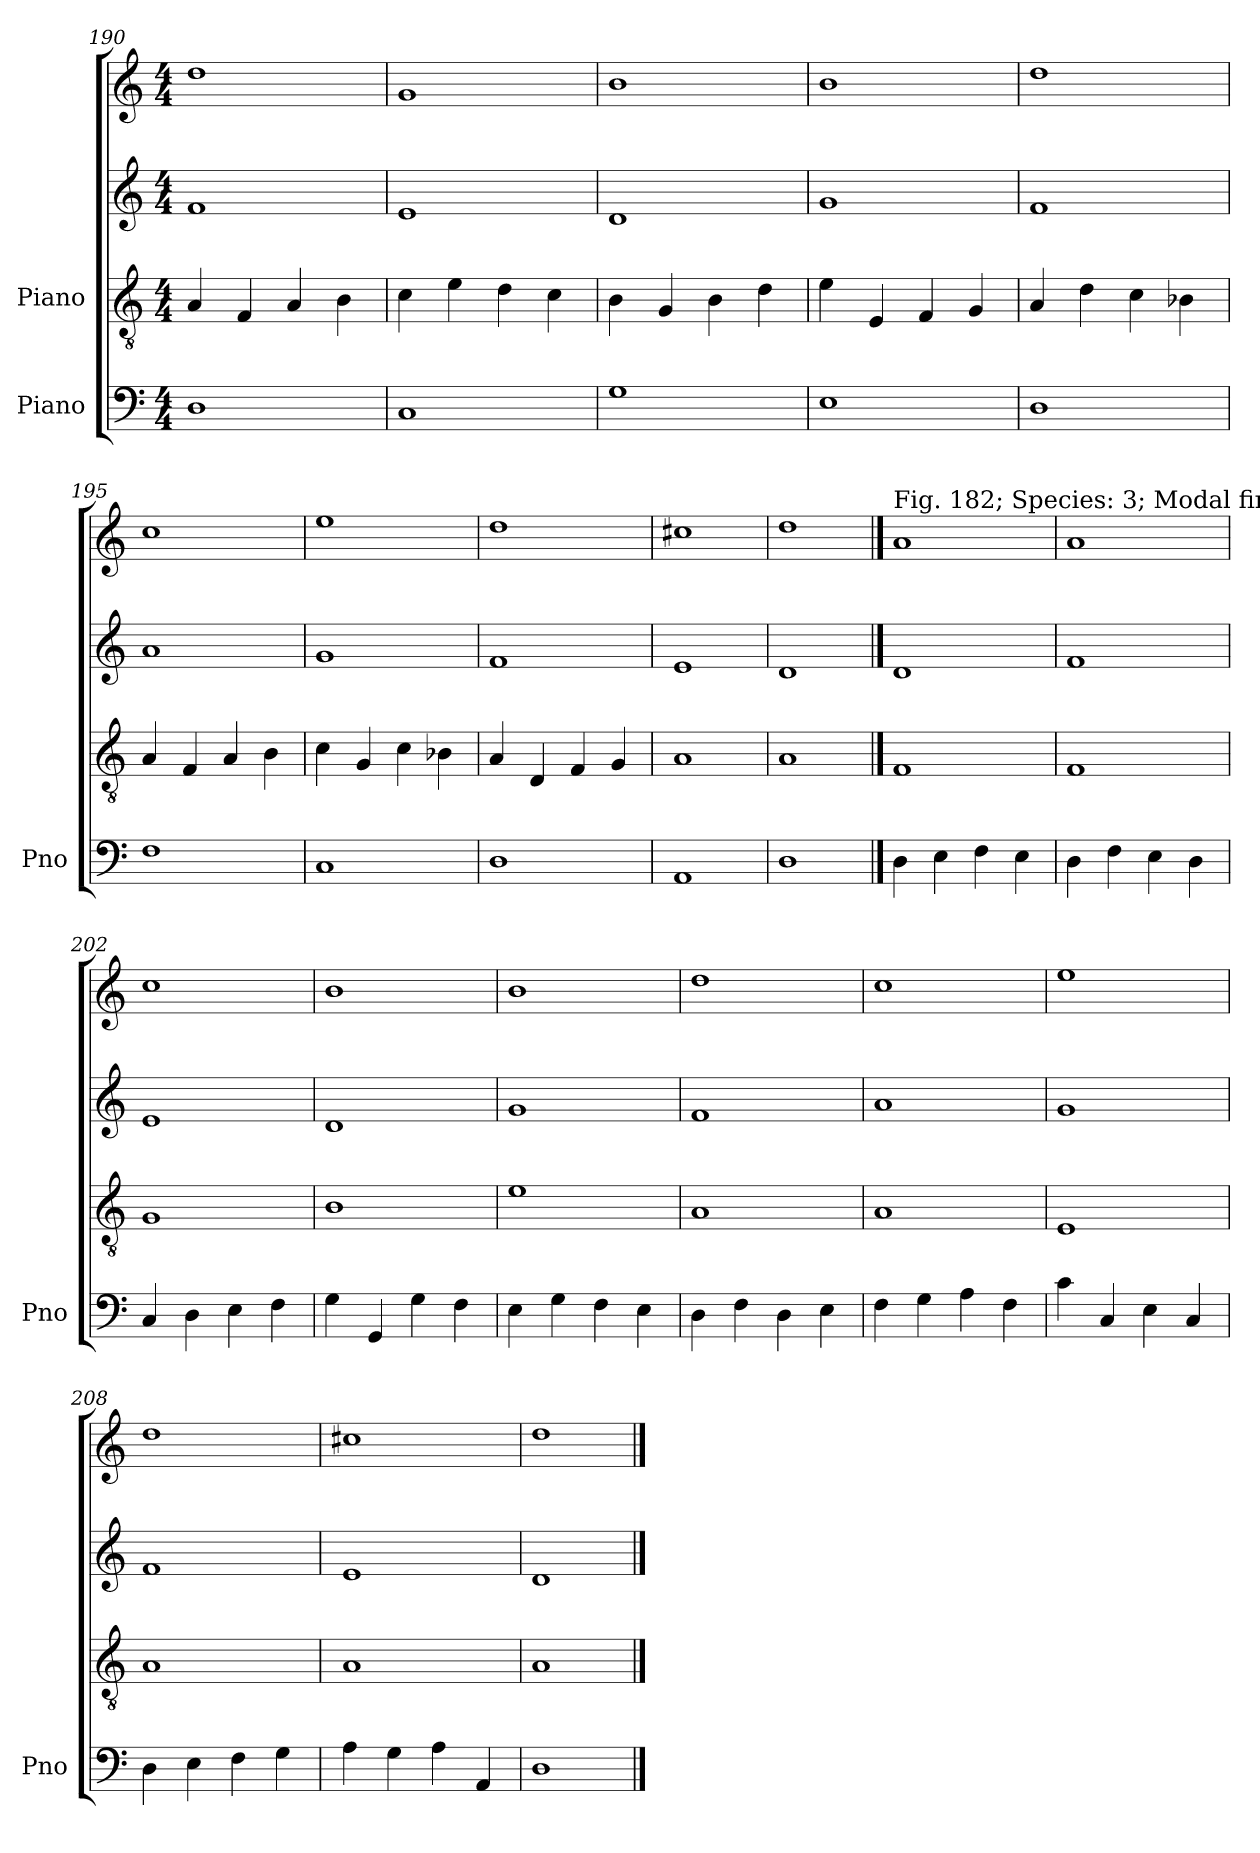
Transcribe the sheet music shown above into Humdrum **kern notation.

**kern	**kern	**kern	**kern
*part4	*part3	*part2	*part1
*staff4	*staff3	*staff2	*staff1
*I"Piano	*I"Piano	*	*
*I'Pno	*	*	*
*clefF4	*clefGv2	*clefG2	*clefG2
*k[]	*k[]	*k[]	*k[]
*M4/4	*M4/4	*M4/4	*M4/4
=190	=190	=190	=190
1D	4A/	1f	1dd
.	4F/	.	.
.	4A/	.	.
.	4B\	.	.
=191	=191	=191	=191
1C	4c\	1e	1g
.	4e\	.	.
.	4d\	.	.
.	4c\	.	.
=192	=192	=192	=192
1G	4B\	1d	1b
.	4G/	.	.
.	4B\	.	.
.	4d\	.	.
=193	=193	=193	=193
1E	4e\	1g	1b
.	4E/	.	.
.	4F/	.	.
.	4G/	.	.
=194	=194	=194	=194
1D	4A/	1f	1dd
.	4d\	.	.
.	4c\	.	.
.	4B-X\	.	.
!!LO:LB:g=z
=195	=195	=195	=195
1F	4A/	1a	1cc
.	4F/	.	.
.	4A/	.	.
.	4B\	.	.
=196	=196	=196	=196
1C	4c\	1g	1ee
.	4G/	.	.
.	4c\	.	.
.	4B-X\	.	.
=197	=197	=197	=197
1D	4A/	1f	1dd
.	4D/	.	.
.	4F/	.	.
.	4G/	.	.
=198	=198	=198	=198
1AA	1A	1e	1cc#X
=199	=199	=199	=199
1D	1A	1d	1dd
!!LO:PB:g=z
==200	==200	==200	==200
!	!	!	!LO:TX:a:t=Fig. 182; Species&colon; 3; Modal final&colon; d; Cantus firmus&colon; 2
4D\	1F	1d	1a
4E\	.	.	.
4F\	.	.	.
4E\	.	.	.
=201	=201	=201	=201
4D\	1F	1f	1a
4F\	.	.	.
4E\	.	.	.
4D\	.	.	.
=202	=202	=202	=202
4C/	1G	1e	1cc
4D\	.	.	.
4E\	.	.	.
4F\	.	.	.
=203	=203	=203	=203
4G\	1B	1d	1b
4GG/	.	.	.
4G\	.	.	.
4F\	.	.	.
=204	=204	=204	=204
4E\	1e	1g	1b
4G\	.	.	.
4F\	.	.	.
4E\	.	.	.
=205	=205	=205	=205
4D\	1A	1f	1dd
4F\	.	.	.
4D\	.	.	.
4E\	.	.	.
!!LO:LB:g=z
=206	=206	=206	=206
4F\	1A	1a	1cc
4G\	.	.	.
4A\	.	.	.
4F\	.	.	.
=207	=207	=207	=207
4c\	1E	1g	1ee
4C/	.	.	.
4E\	.	.	.
4C/	.	.	.
=208	=208	=208	=208
4D\	1A	1f	1dd
4E\	.	.	.
4F\	.	.	.
4G\	.	.	.
=209	=209	=209	=209
4A\	1A	1e	1cc#X
4G\	.	.	.
4A\	.	.	.
4AA/	.	.	.
=210	=210	=210	=210
1D	1A	1d	1dd
==	==	==	==
*-	*-	*-	*-
